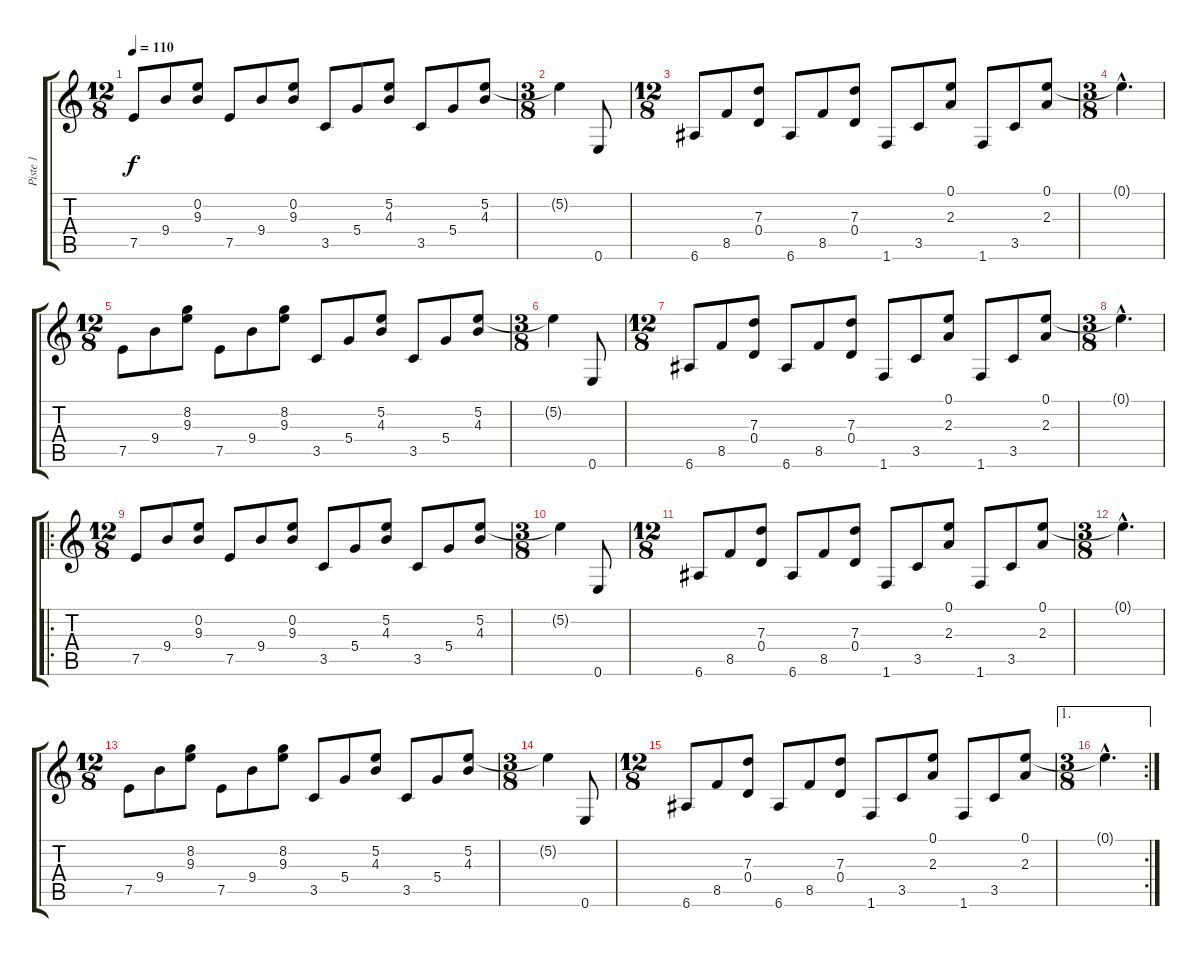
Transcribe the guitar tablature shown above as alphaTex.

\track ("Piste 1" "Piste 1") {instrument acousticguitarnylon}
\staff {score tabs}
\tuning (E4 B3 G3 D3 A2 E2) {hide}
\ts (12 8)
\tempo 110
\clef g2
\ks c
7.5.8{dy f instrument acousticguitarnylon} 9.4.8 (0.2 9.3).8 7.5.8 9.4.8 (0.2 9.3).8 3.5.8 5.4.8 (5.2 4.3).8 3.5.8 5.4.8 (5.2 4.3).8 |
\ts (3 8)
5.2{t}.4 0.6.8 |
\ts (12 8)
6.6.8 8.5.8 (7.3 0.4).8 6.6.8 8.5.8 (7.3 0.4).8 1.6.8 3.5.8 (0.1 2.3).8 1.6.8 3.5.8 (0.1 2.3).8 |
\ts (3 8)
0.1{hac t}.4{d} |
\ts (12 8)
7.5.8 9.4.8 (8.2 9.3).8 7.5.8 9.4.8 (8.2 9.3).8 3.5.8 5.4.8 (5.2 4.3).8 3.5.8 5.4.8 (5.2 4.3).8 |
\ts (3 8)
5.2{t}.4 0.6.8 |
\ts (12 8)
6.6.8 8.5.8 (7.3 0.4).8 6.6.8 8.5.8 (7.3 0.4).8 1.6.8 3.5.8 (0.1 2.3).8 1.6.8 3.5.8 (0.1 2.3).8 |
\ts (3 8)
0.1{hac t}.4{d} |
\ro
\ts (12 8)
7.5.8 9.4.8 (0.2 9.3).8 7.5.8 9.4.8 (0.2 9.3).8 3.5.8 5.4.8 (5.2 4.3).8 3.5.8 5.4.8 (5.2 4.3).8 |
\ts (3 8)
5.2{t}.4 0.6.8 |
\ts (12 8)
6.6.8 8.5.8 (7.3 0.4).8 6.6.8 8.5.8 (7.3 0.4).8 1.6.8 3.5.8 (0.1 2.3).8 1.6.8 3.5.8 (0.1 2.3).8 |
\ts (3 8)
0.1{hac t}.4{d} |
\ts (12 8)
7.5.8 9.4.8 (8.2 9.3).8 7.5.8 9.4.8 (8.2 9.3).8 3.5.8 5.4.8 (5.2 4.3).8 3.5.8 5.4.8 (5.2 4.3).8 |
\ts (3 8)
5.2{t}.4 0.6.8 |
\ts (12 8)
6.6.8 8.5.8 (7.3 0.4).8 6.6.8 8.5.8 (7.3 0.4).8 1.6.8 3.5.8 (0.1 2.3).8 1.6.8 3.5.8 (0.1 2.3).8 |
\ae 1
\rc 2
\ts (3 8)
0.1{hac t}.4{d}
